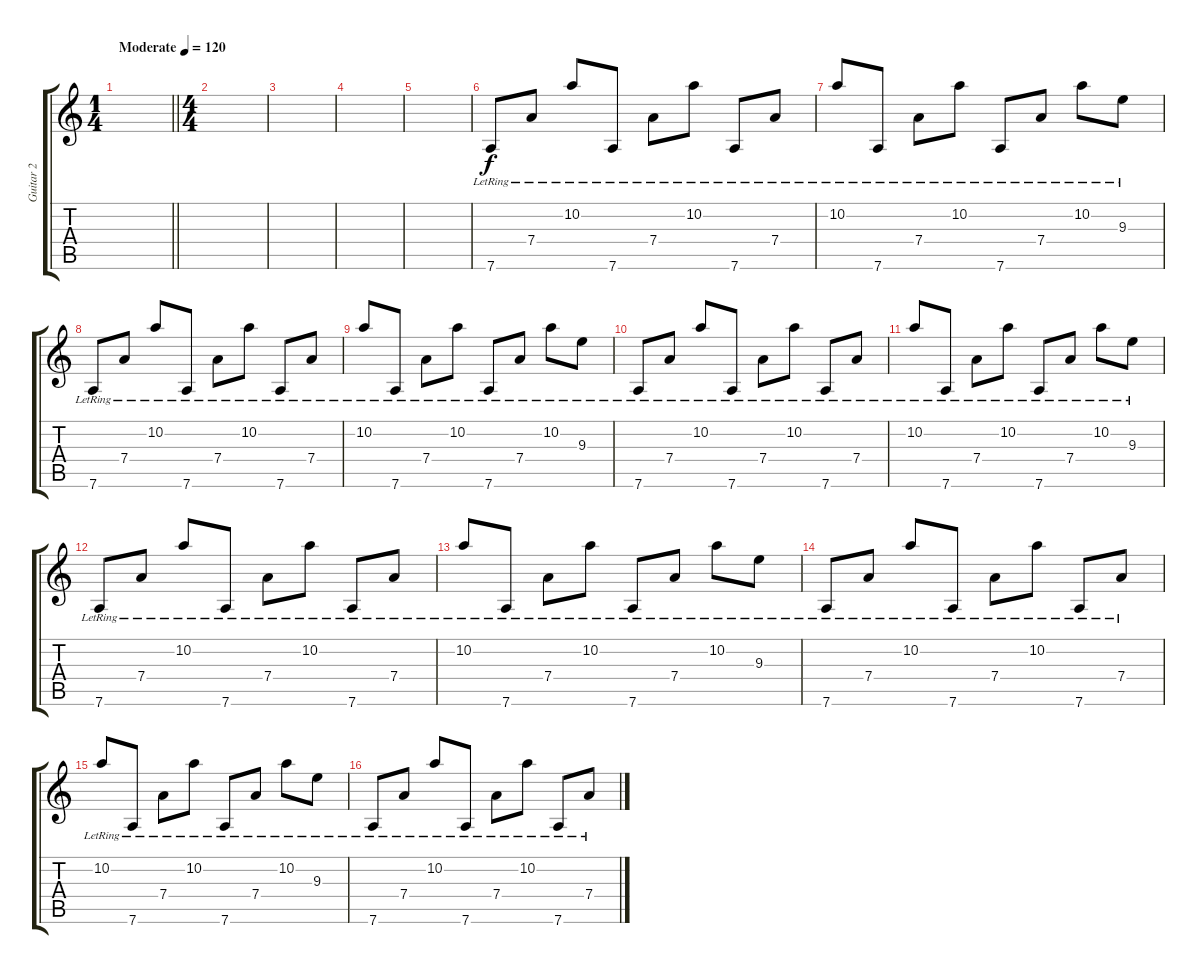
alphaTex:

\track ("Guitar 2" "Guitar 2") {instrument electricguitarjazz}
\staff {score tabs}
\tuning (E4 B3 G3 D3 A2 D2) {hide}
\ts (1 4)
\tempo (120 "Moderate")
\clef g2
\barLineRight lightlight
\ks c
|
\ts (4 4)
|
|
|
|
7.6{lr}.8 7.4{lr}.8 10.2{lr}.8 7.6{lr}.8 7.4{lr}.8 10.2{lr}.8 7.6{lr}.8 7.4{lr}.8 |
10.2{lr}.8 7.6{lr}.8 7.4{lr}.8 10.2{lr}.8 7.6{lr}.8 7.4{lr}.8 10.2{lr}.8 9.3{lr}.8 |
7.6{lr}.8 7.4{lr}.8 10.2{lr}.8 7.6{lr}.8 7.4{lr}.8 10.2{lr}.8 7.6{lr}.8 7.4{lr}.8 |
10.2{lr}.8 7.6{lr}.8 7.4{lr}.8 10.2{lr}.8 7.6{lr}.8 7.4{lr}.8 10.2{lr}.8 9.3{lr}.8 |
7.6{lr}.8 7.4{lr}.8 10.2{lr}.8 7.6{lr}.8 7.4{lr}.8 10.2{lr}.8 7.6{lr}.8 7.4{lr}.8 |
10.2{lr}.8 7.6{lr}.8 7.4{lr}.8 10.2{lr}.8 7.6{lr}.8 7.4{lr}.8 10.2{lr}.8 9.3{lr}.8 |
7.6{lr}.8 7.4{lr}.8 10.2{lr}.8 7.6{lr}.8 7.4{lr}.8 10.2{lr}.8 7.6{lr}.8 7.4{lr}.8 |
10.2{lr}.8 7.6{lr}.8 7.4{lr}.8 10.2{lr}.8 7.6{lr}.8 7.4{lr}.8 10.2{lr}.8 9.3{lr}.8 |
7.6{lr}.8 7.4{lr}.8 10.2{lr}.8 7.6{lr}.8 7.4{lr}.8 10.2{lr}.8 7.6{lr}.8 7.4{lr}.8 |
10.2{lr}.8 7.6{lr}.8 7.4{lr}.8 10.2{lr}.8 7.6{lr}.8 7.4{lr}.8 10.2{lr}.8 9.3{lr}.8 |
7.6{lr}.8 7.4{lr}.8 10.2{lr}.8 7.6{lr}.8 7.4{lr}.8 10.2{lr}.8 7.6{lr}.8 7.4{lr}.8
